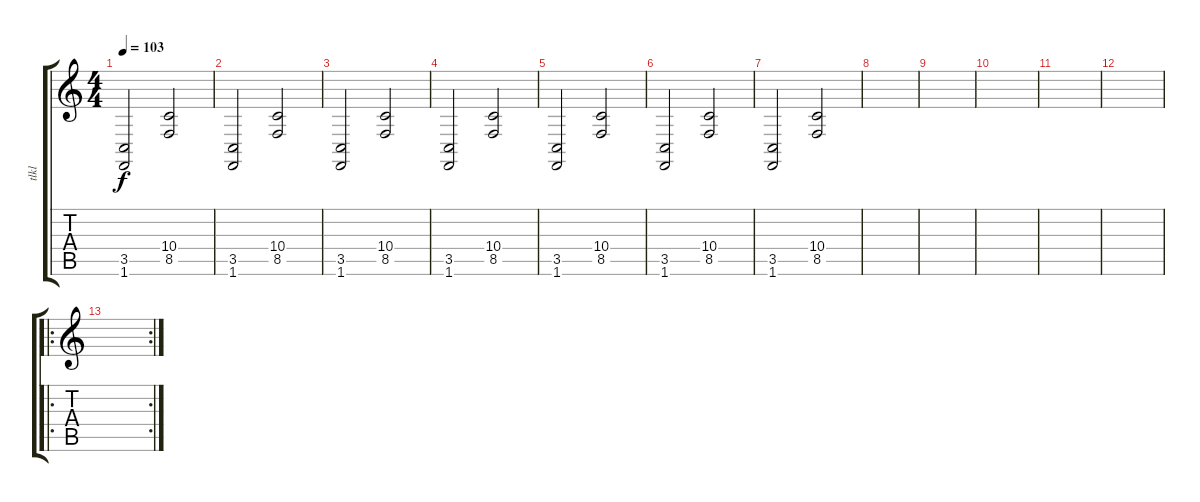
\track ("tlkl" "tlkl") {instrument timpani}
\staff {score tabs}
\tuning (E4 B3 G3 D3 A2 E2) {hide}
\ts (4 4)
\tempo 103
\clef g2
\ks c
(3.5 1.6).2{dy f} (10.4 8.5).2 |
(3.5 1.6).2 (10.4 8.5).2 |
(3.5 1.6).2 (10.4 8.5).2 |
(3.5 1.6).2 (10.4 8.5).2 |
(3.5 1.6).2 (10.4 8.5).2 |
(3.5 1.6).2 (10.4 8.5).2 |
(3.5 1.6).2 (10.4 8.5).2 |
|
|
|
|
|
\ro
\rc 2
